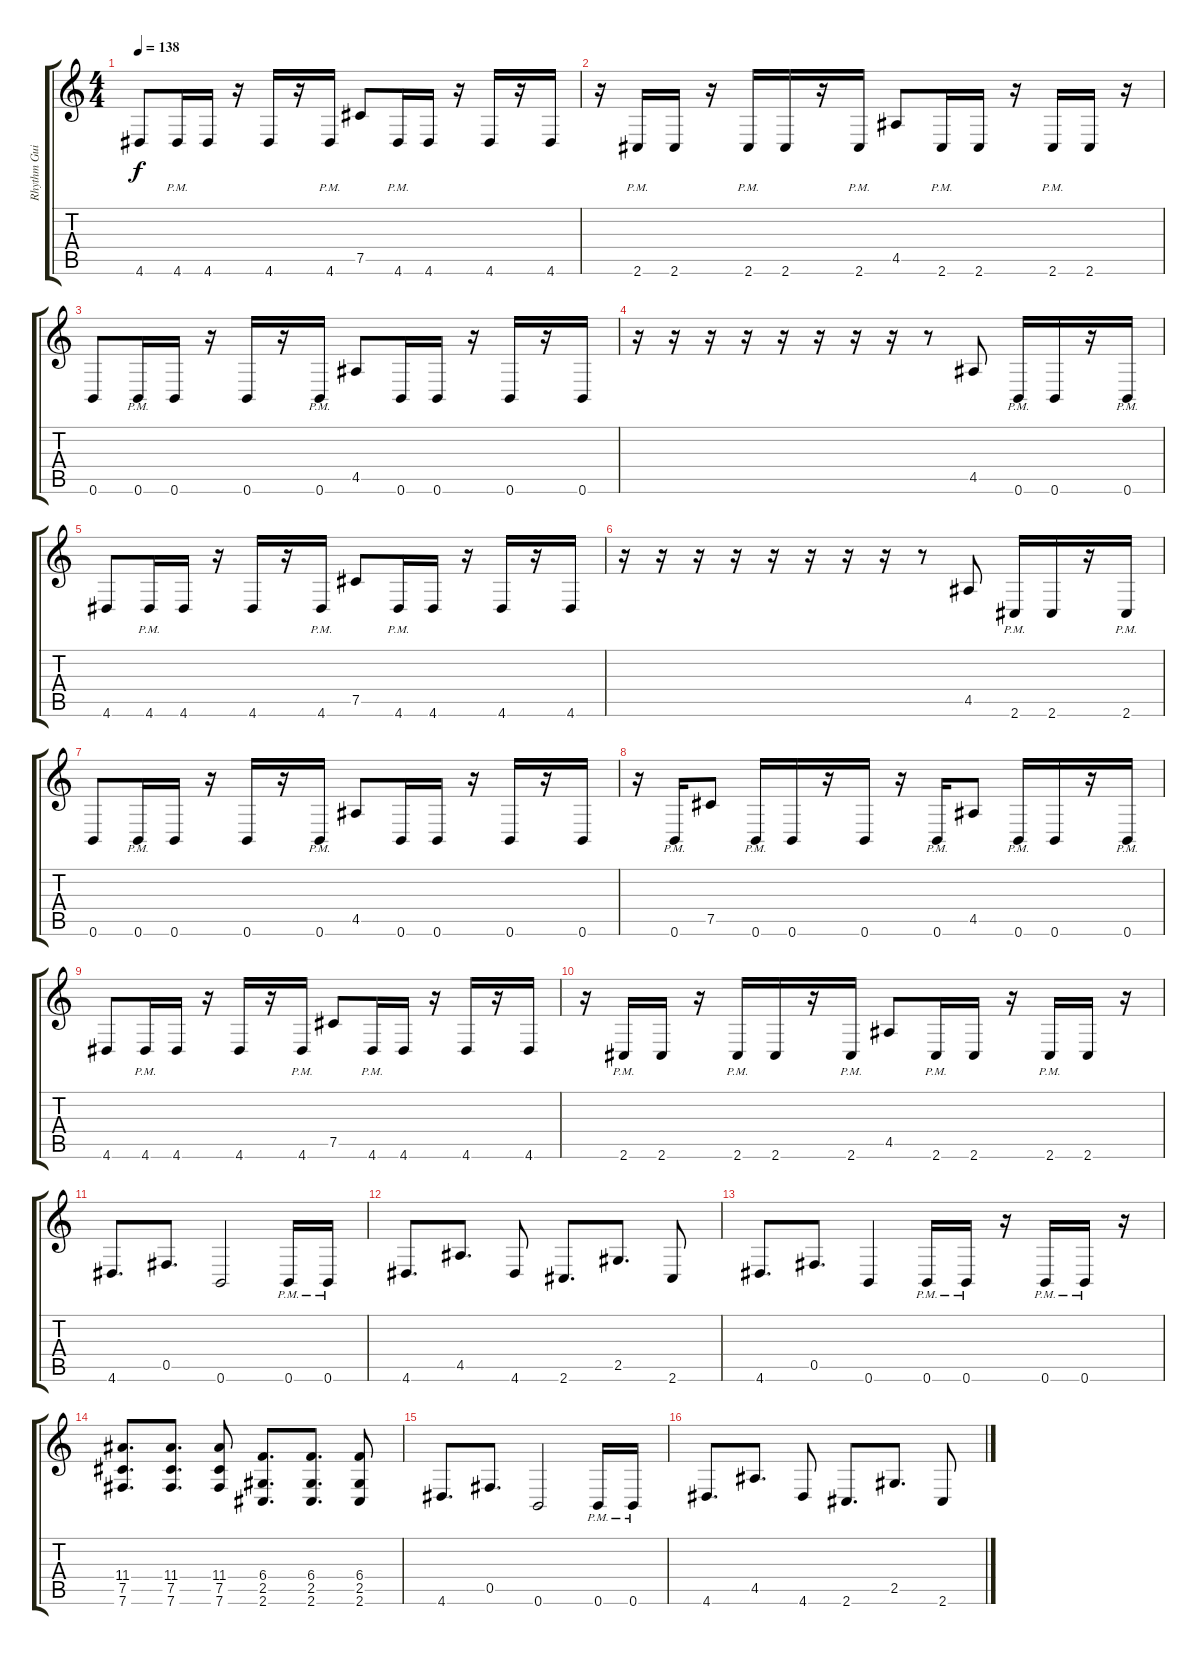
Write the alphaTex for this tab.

\track ("Rhythm Guitar 2" "Rhythm Gui") {instrument distortionguitar}
\staff {score tabs}
\tuning (Db4 Ab3 E3 B2 Gb2 B1) {hide}
\ts (4 4)
\tempo 138
\clef g2
\ks c
4.6.8{dy f} 4.6{pm}.16 4.6.16 r.16 4.6.16 r.16 4.6{pm}.16 7.5.8 4.6{pm}.16 4.6.16 r.16 4.6.16 r.16 4.6.16 |
r.16 2.6{pm}.16 2.6.16 r.16 2.6{pm}.16 2.6.16 r.16 2.6{pm}.16 4.5.8 2.6{pm}.16 2.6.16 r.16 2.6{pm}.16 2.6.16 r.16 |
0.6.8 0.6{pm}.16 0.6.16 r.16 0.6.16 r.16 0.6{pm}.16 4.5.8 0.6.16 0.6.16 r.16 0.6.16 r.16 0.6.16 |
r.16 r.16 r.16 r.16 r.16 r.16 r.16 r.16 r.8 4.5.8 0.6{pm}.16 0.6.16 r.16 0.6{pm}.16 |
4.6.8 4.6{pm}.16 4.6.16 r.16 4.6.16 r.16 4.6{pm}.16 7.5.8 4.6{pm}.16 4.6.16 r.16 4.6.16 r.16 4.6.16 |
r.16 r.16 r.16 r.16 r.16 r.16 r.16 r.16 r.8 4.5.8 2.6{pm}.16 2.6.16 r.16 2.6{pm}.16 |
0.6.8 0.6{pm}.16 0.6.16 r.16 0.6.16 r.16 0.6{pm}.16 4.5.8 0.6.16 0.6.16 r.16 0.6.16 r.16 0.6.16 |
r.16 0.6{pm}.16 7.5.8 0.6{pm}.16 0.6.16 r.16 0.6.16 r.16 0.6{pm}.16 4.5.8 0.6{pm}.16 0.6.16 r.16 0.6{pm}.16 |
4.6.8 4.6{pm}.16 4.6.16 r.16 4.6.16 r.16 4.6{pm}.16 7.5.8 4.6{pm}.16 4.6.16 r.16 4.6.16 r.16 4.6.16 |
r.16 2.6{pm}.16 2.6.16 r.16 2.6{pm}.16 2.6.16 r.16 2.6{pm}.16 4.5.8 2.6{pm}.16 2.6.16 r.16 2.6{pm}.16 2.6.16 r.16 |
4.6.8{d} 0.5.8{d} 0.6.2 0.6{pm}.16 0.6{pm}.16 |
4.6.8{d} 4.5.8{d} 4.6.8 2.6.8{d} 2.5.8{d} 2.6.8 |
4.6.8{d} 0.5.8{d} 0.6.4 0.6{pm}.16 0.6{pm}.16 r.16 0.6{pm}.16 0.6{pm}.16 r.16 |
(11.4 7.5 7.6).8{d} (11.4 7.5 7.6).8{d} (11.4 7.5 7.6).8 (6.4 2.5 2.6).8{d} (6.4 2.5 2.6).8{d} (6.4 2.5 2.6).8 |
4.6.8{d} 0.5.8{d} 0.6.2 0.6{pm}.16 0.6{pm}.16 |
4.6.8{d} 4.5.8{d} 4.6.8 2.6.8{d} 2.5.8{d} 2.6.8
